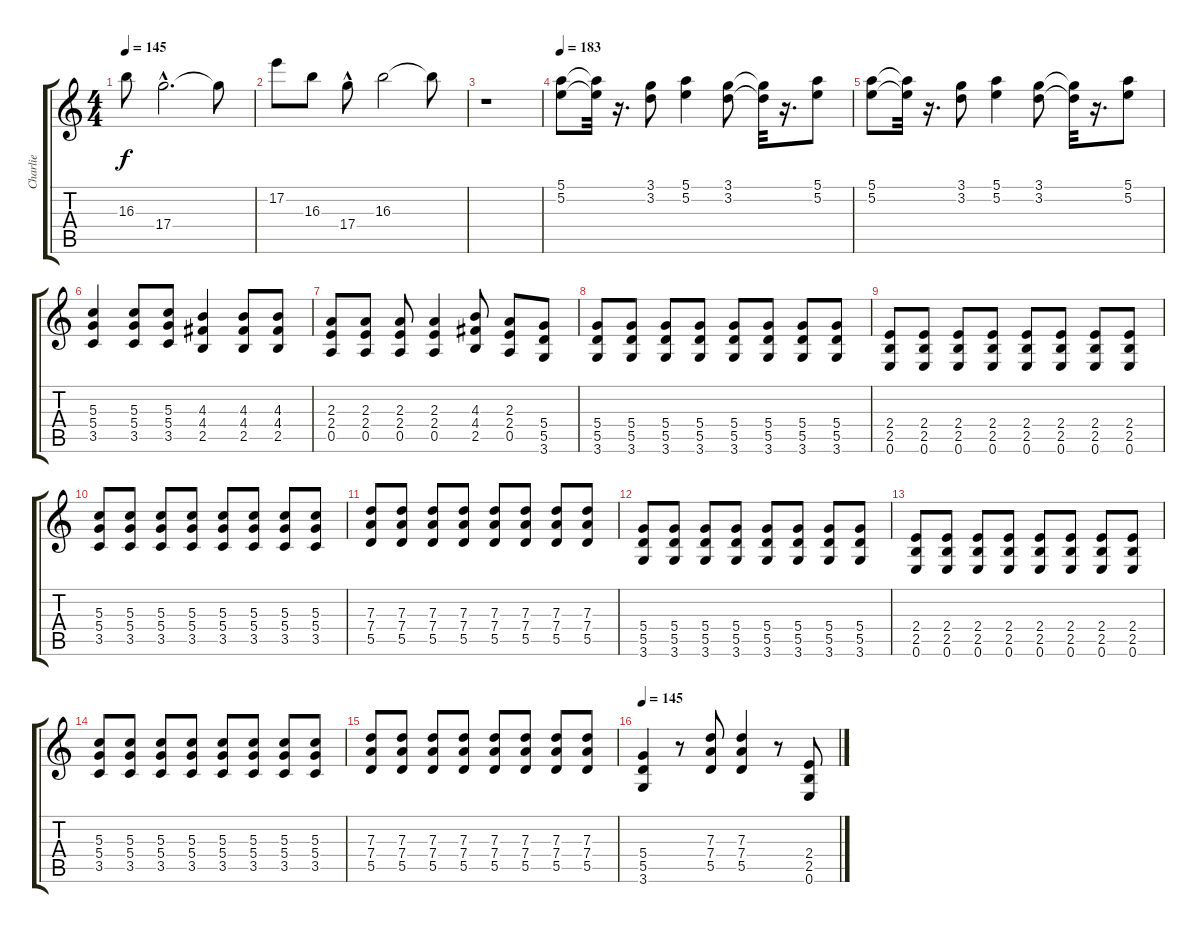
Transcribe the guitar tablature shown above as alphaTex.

\track ("Charlie" "Charlie") {instrument overdrivenguitar}
\staff {score tabs}
\tuning (E4 B3 G3 D3 A2 E2) {hide}
\ts (4 4)
\tempo 145
\clef g2
\ks c
16.3.8{dy f} 17.4{hac}.2{d} 17.4{t}.8 |
17.2.8 16.3.8 17.4{hac}.8 16.3.2 16.3{t}.8 |
r.1 |
\tempo 183
(5.1 5.2).8 (5.1{t} 5.2{t}).32 r.16{d} (3.1 3.2).8 (5.1 5.2).4 (3.1 3.2).8 (3.1{t} 3.2{t}).32 r.16{d} (5.1 5.2).8 |
(5.1 5.2).8 (5.1{t} 5.2{t}).32 r.16{d} (3.1 3.2).8 (5.1 5.2).4 (3.1 3.2).8 (3.1{t} 3.2{t}).32 r.16{d} (5.1 5.2).8 |
(5.3 5.4 3.5).4 (5.3 5.4 3.5).8 (5.3 5.4 3.5).8 (4.3 4.4 2.5).4 (4.3 4.4 2.5).8 (4.3 4.4 2.5).8 |
(2.3 2.4 0.5).8 (2.3 2.4 0.5).8 (2.3 2.4 0.5).8 (2.3 2.4 0.5).4 (4.3 4.4 2.5).8 (2.3 2.4 0.5).8 (5.4 5.5 3.6).8 |
(5.4 5.5 3.6).8 (5.4 5.5 3.6).8 (5.4 5.5 3.6).8 (5.4 5.5 3.6).8 (5.4 5.5 3.6).8 (5.4 5.5 3.6).8 (5.4 5.5 3.6).8 (5.4 5.5 3.6).8 |
(2.4 2.5 0.6).8 (2.4 2.5 0.6).8 (2.4 2.5 0.6).8 (2.4 2.5 0.6).8 (2.4 2.5 0.6).8 (2.4 2.5 0.6).8 (2.4 2.5 0.6).8 (2.4 2.5 0.6).8 |
(5.3 5.4 3.5).8 (5.3 5.4 3.5).8 (5.3 5.4 3.5).8 (5.3 5.4 3.5).8 (5.3 5.4 3.5).8 (5.3 5.4 3.5).8 (5.3 5.4 3.5).8 (5.3 5.4 3.5).8 |
(7.3 7.4 5.5).8 (7.3 7.4 5.5).8 (7.3 7.4 5.5).8 (7.3 7.4 5.5).8 (7.3 7.4 5.5).8 (7.3 7.4 5.5).8 (7.3 7.4 5.5).8 (7.3 7.4 5.5).8 |
(5.4 5.5 3.6).8 (5.4 5.5 3.6).8 (5.4 5.5 3.6).8 (5.4 5.5 3.6).8 (5.4 5.5 3.6).8 (5.4 5.5 3.6).8 (5.4 5.5 3.6).8 (5.4 5.5 3.6).8 |
(2.4 2.5 0.6).8 (2.4 2.5 0.6).8 (2.4 2.5 0.6).8 (2.4 2.5 0.6).8 (2.4 2.5 0.6).8 (2.4 2.5 0.6).8 (2.4 2.5 0.6).8 (2.4 2.5 0.6).8 |
(5.3 5.4 3.5).8 (5.3 5.4 3.5).8 (5.3 5.4 3.5).8 (5.3 5.4 3.5).8 (5.3 5.4 3.5).8 (5.3 5.4 3.5).8 (5.3 5.4 3.5).8 (5.3 5.4 3.5).8 |
(7.3 7.4 5.5).8 (7.3 7.4 5.5).8 (7.3 7.4 5.5).8 (7.3 7.4 5.5).8 (7.3 7.4 5.5).8 (7.3 7.4 5.5).8 (7.3 7.4 5.5).8 (7.3 7.4 5.5).8 |
\tempo 145
(5.4 5.5 3.6).4 r.8 (7.3 7.4 5.5).8 (7.3 7.4 5.5).4 r.8 (2.4 2.5 0.6).8
